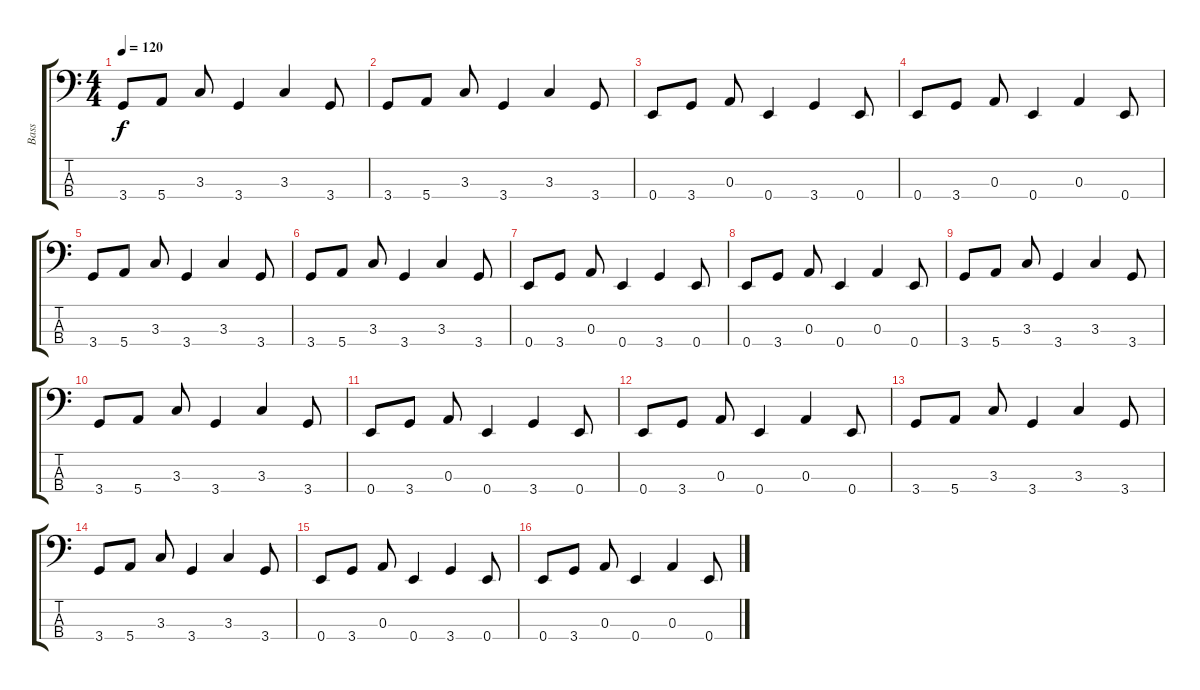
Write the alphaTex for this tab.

\track ("Bass" "Bass") {instrument electricbassfinger}
\staff {score tabs}
\tuning (G2 D2 A1 E1) {hide}
\ts (4 4)
\tempo 120
\clef f4
\ks c
3.4.8{dy f} 5.4.8 3.3.8 3.4.4 3.3.4 3.4.8 |
3.4.8 5.4.8 3.3.8 3.4.4 3.3.4 3.4.8 |
0.4.8 3.4.8 0.3.8 0.4.4 3.4.4 0.4.8 |
0.4.8 3.4.8 0.3.8 0.4.4 0.3.4 0.4.8 |
3.4.8 5.4.8 3.3.8 3.4.4 3.3.4 3.4.8 |
3.4.8 5.4.8 3.3.8 3.4.4 3.3.4 3.4.8 |
0.4.8 3.4.8 0.3.8 0.4.4 3.4.4 0.4.8 |
0.4.8 3.4.8 0.3.8 0.4.4 0.3.4 0.4.8 |
3.4.8 5.4.8 3.3.8 3.4.4 3.3.4 3.4.8 |
3.4.8 5.4.8 3.3.8 3.4.4 3.3.4 3.4.8 |
0.4.8 3.4.8 0.3.8 0.4.4 3.4.4 0.4.8 |
0.4.8 3.4.8 0.3.8 0.4.4 0.3.4 0.4.8 |
3.4.8 5.4.8 3.3.8 3.4.4 3.3.4 3.4.8 |
3.4.8 5.4.8 3.3.8 3.4.4 3.3.4 3.4.8 |
0.4.8 3.4.8 0.3.8 0.4.4 3.4.4 0.4.8 |
0.4.8 3.4.8 0.3.8 0.4.4 0.3.4 0.4.8
